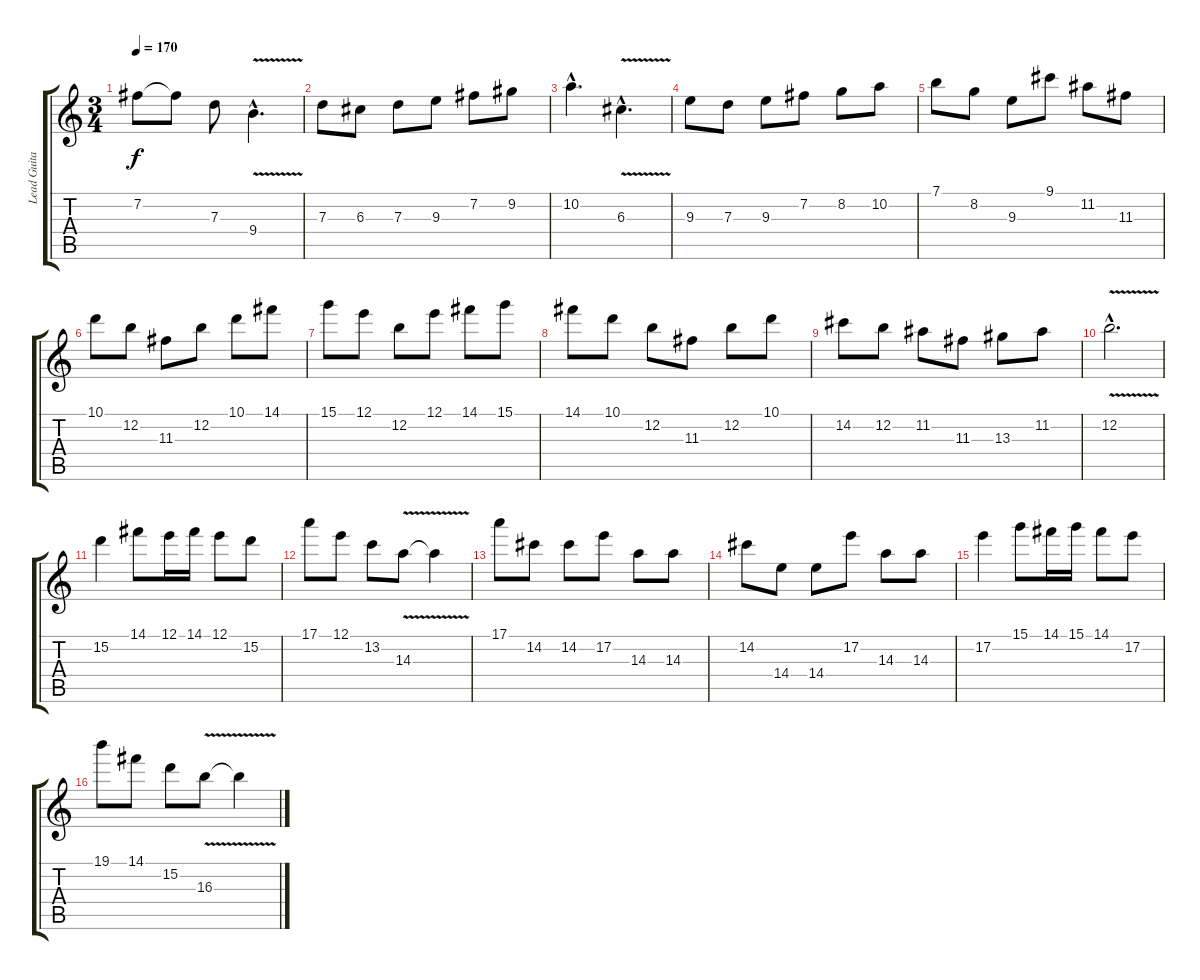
\track ("Lead Guitar" "Lead Guita") {instrument distortionguitar}
\staff {score tabs}
\tuning (E4 B3 G3 D3 A2 E2) {hide}
\ts (3 4)
\tempo 170
\clef g2
\ks c
7.2.8{dy f} 7.2{t}.8 7.3.8 9.4{v hac}.4{d} |
7.3.8 6.3.8 7.3.8 9.3.8 7.2.8 9.2.8 |
10.2{hac}.4{d} 6.3{v hac}.4{d} |
9.3.8 7.3.8 9.3.8 7.2.8 8.2.8 10.2.8 |
7.1.8 8.2.8 9.3.8 9.1.8 11.2.8 11.3.8 |
10.1.8 12.2.8 11.3.8 12.2.8 10.1.8 14.1.8 |
15.1.8 12.1.8 12.2.8 12.1.8 14.1.8 15.1.8 |
14.1.8 10.1.8 12.2.8 11.3.8 12.2.8 10.1.8 |
14.2.8 12.2.8 11.2.8 11.3.8 13.3.8 11.2.8 |
12.2{v hac}.2{d} |
15.2.4 14.1.8 12.1.16 14.1.16 12.1.8 15.2.8 |
17.1.8 12.1.8 13.2.8 14.3{v}.8 14.3{v t}.4 |
17.1.8 14.2.8 14.2.8 17.2.8 14.3.8 14.3.8 |
14.2.8 14.4.8 14.4.8 17.2.8 14.3.8 14.3.8 |
17.2.4 15.1.8 14.1.16 15.1.16 14.1.8 17.2.8 |
19.1.8 14.1.8 15.2.8 16.3{v}.8 16.3{v t}.4
